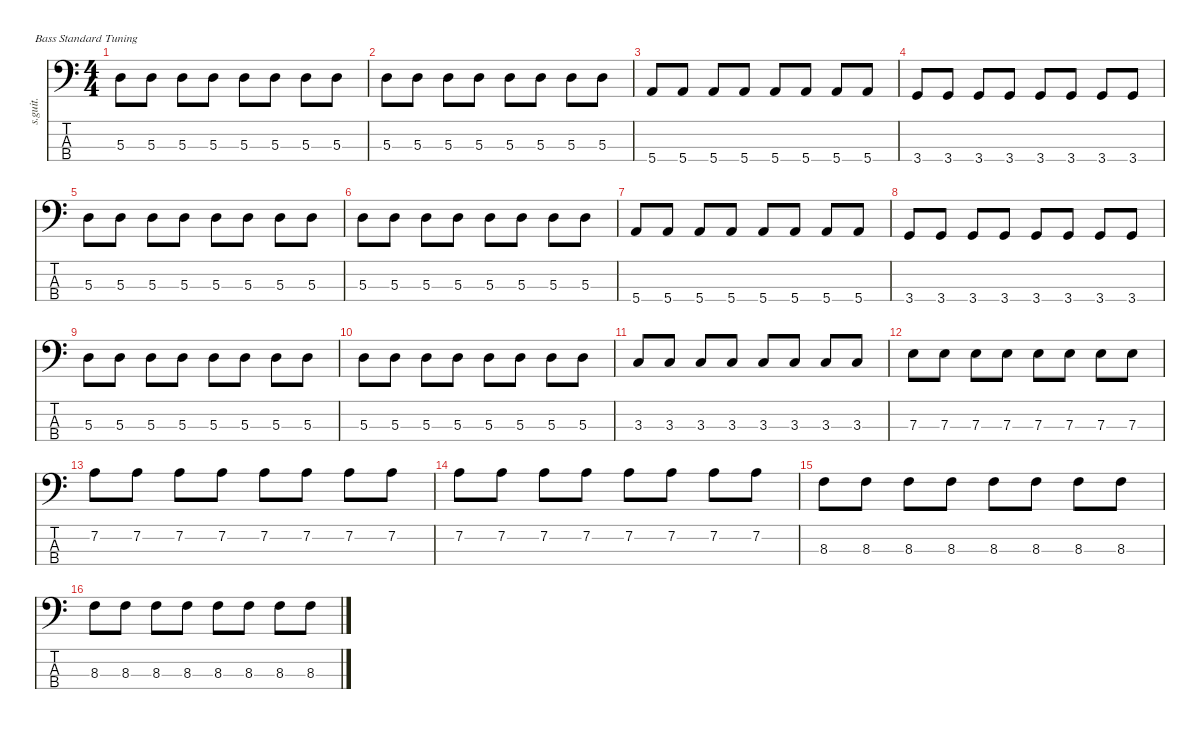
\defaultSystemsLayout 4
\hideDynamics
\bracketExtendMode nobrackets
\track ("" "s.guit.") {instrument electricbassfinger}
\staff {score tabs}
\tuning (G2 D2 A1 E1)
\ts (4 4)
\tempo (160 hide)
\clef f4
\ks c
5.3.8{dy f} 5.3.8 5.3.8 5.3.8 5.3.8 5.3.8 5.3.8 5.3.8 |
5.3.8 5.3.8 5.3.8 5.3.8 5.3.8 5.3.8 5.3.8 5.3.8 |
5.4.8 5.4.8 5.4.8 5.4.8 5.4.8 5.4.8 5.4.8 5.4.8 |
3.4.8 3.4.8 3.4.8 3.4.8 3.4.8 3.4.8 3.4.8 3.4.8 |
5.3.8 5.3.8 5.3.8 5.3.8 5.3.8 5.3.8 5.3.8 5.3.8 |
5.3.8 5.3.8 5.3.8 5.3.8 5.3.8 5.3.8 5.3.8 5.3.8 |
5.4.8 5.4.8 5.4.8 5.4.8 5.4.8 5.4.8 5.4.8 5.4.8 |
3.4.8 3.4.8 3.4.8 3.4.8 3.4.8 3.4.8 3.4.8 3.4.8 |
5.3.8 5.3.8 5.3.8 5.3.8 5.3.8 5.3.8 5.3.8 5.3.8 |
5.3.8 5.3.8 5.3.8 5.3.8 5.3.8 5.3.8 5.3.8 5.3.8 |
3.3.8 3.3.8 3.3.8 3.3.8 3.3.8 3.3.8 3.3.8 3.3.8 |
7.3.8 7.3.8 7.3.8 7.3.8 7.3.8 7.3.8 7.3.8 7.3.8 |
7.2.8 7.2.8 7.2.8 7.2.8 7.2.8 7.2.8 7.2.8 7.2.8 |
7.2.8 7.2.8 7.2.8 7.2.8 7.2.8 7.2.8 7.2.8 7.2.8 |
8.3.8 8.3.8 8.3.8 8.3.8 8.3.8 8.3.8 8.3.8 8.3.8 |
8.3.8 8.3.8 8.3.8 8.3.8 8.3.8 8.3.8 8.3.8 8.3.8
